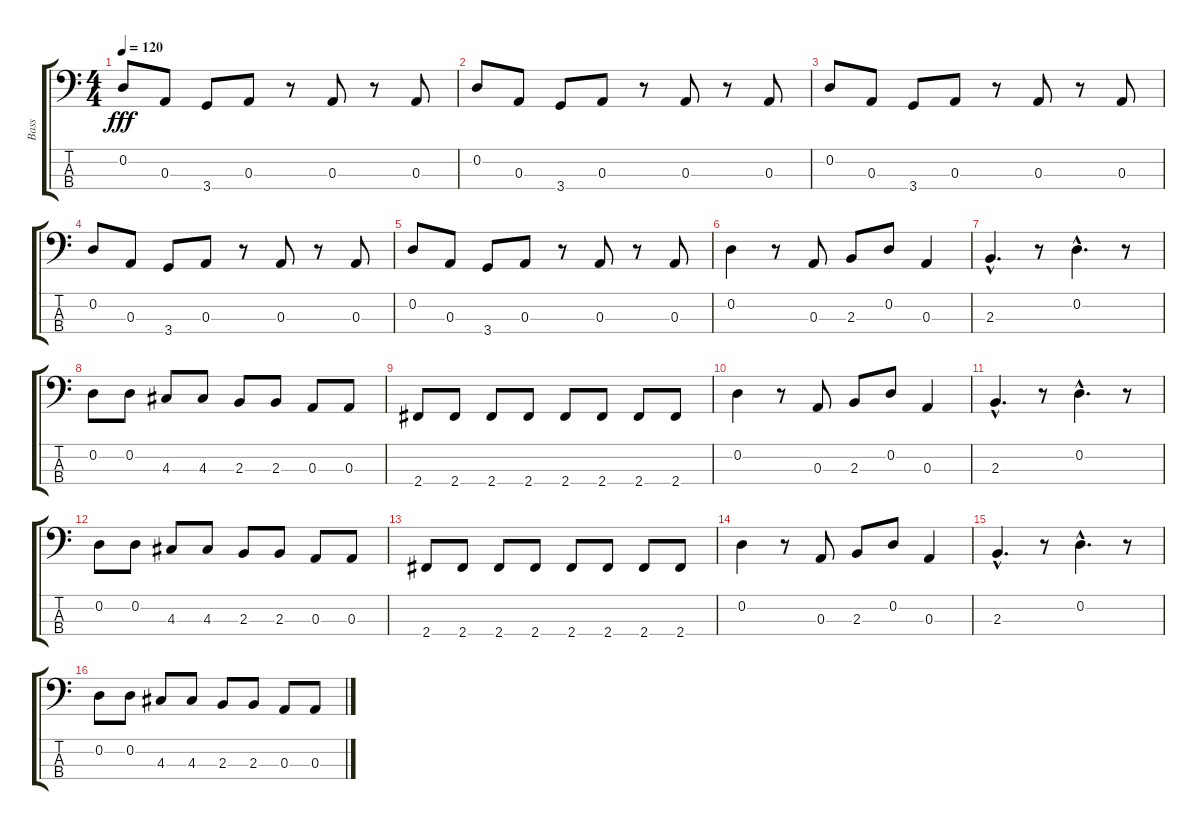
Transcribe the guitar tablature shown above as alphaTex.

\track ("Bass" "Bass") {instrument electricbassfinger}
\staff {score tabs}
\tuning (G2 D2 A1 E1) {hide}
\ts (4 4)
\tempo 120
\clef f4
\ks c
0.2.8{dy fff} 0.3.8 3.4.8 0.3.8 r.8 0.3.8 r.8 0.3.8 |
0.2.8 0.3.8 3.4.8 0.3.8 r.8 0.3.8 r.8 0.3.8 |
0.2.8 0.3.8 3.4.8 0.3.8 r.8 0.3.8 r.8 0.3.8 |
0.2.8 0.3.8 3.4.8 0.3.8 r.8 0.3.8 r.8 0.3.8 |
0.2.8 0.3.8 3.4.8 0.3.8 r.8 0.3.8 r.8 0.3.8 |
0.2.4 r.8 0.3.8 2.3.8 0.2.8 0.3.4 |
2.3{hac}.4{d} r.8 0.2{hac}.4{d} r.8 |
0.2.8 0.2.8 4.3.8 4.3.8 2.3.8 2.3.8 0.3.8 0.3.8 |
2.4.8 2.4.8 2.4.8 2.4.8 2.4.8 2.4.8 2.4.8 2.4.8 |
0.2.4 r.8 0.3.8 2.3.8 0.2.8 0.3.4 |
2.3{hac}.4{d} r.8 0.2{hac}.4{d} r.8 |
0.2.8 0.2.8 4.3.8 4.3.8 2.3.8 2.3.8 0.3.8 0.3.8 |
2.4.8 2.4.8 2.4.8 2.4.8 2.4.8 2.4.8 2.4.8 2.4.8 |
0.2.4 r.8 0.3.8 2.3.8 0.2.8 0.3.4 |
2.3{hac}.4{d} r.8 0.2{hac}.4{d} r.8 |
0.2.8 0.2.8 4.3.8 4.3.8 2.3.8 2.3.8 0.3.8 0.3.8
